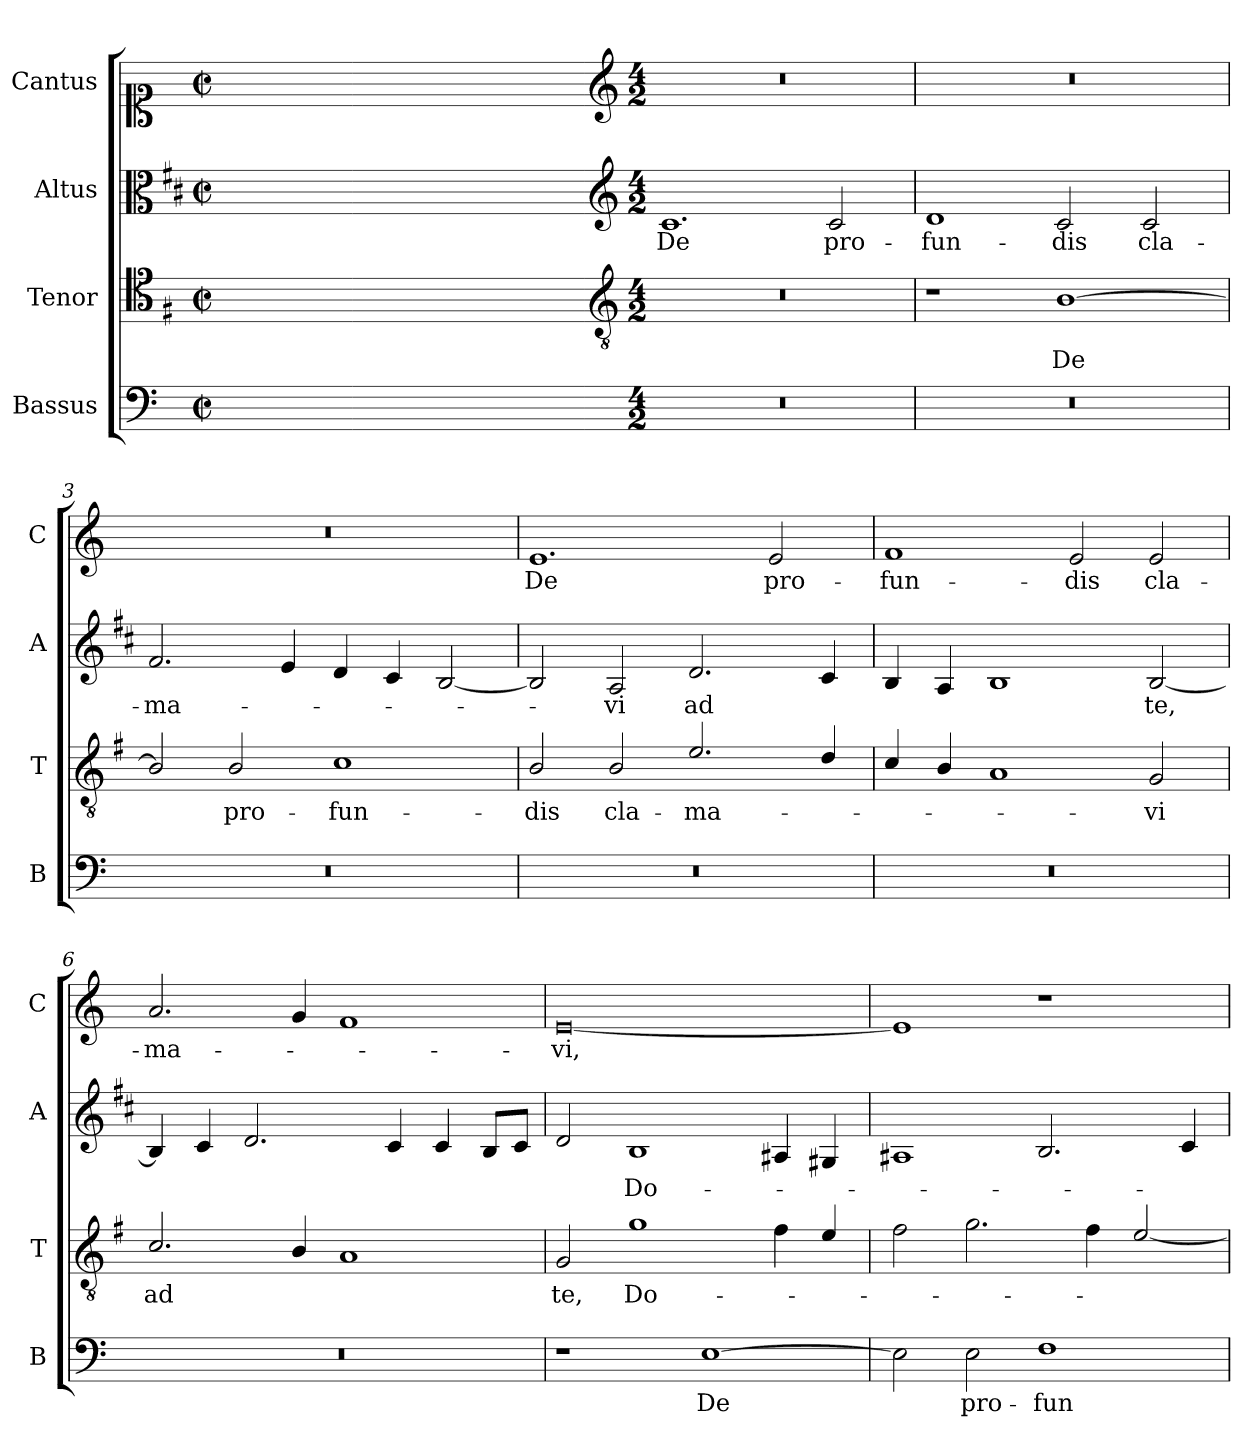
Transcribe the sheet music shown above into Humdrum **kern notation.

**kern	**text	**kern	**text	**kern	**text	**kern	**text
*part4	*part4	*part3	*part3	*part2	*part2	*part1	*part1
*staff4	*staff4	*staff3	*staff3	*staff2	*staff2	*staff1	*staff1
*I"Bassus	*	*I"Tenor	*	*I"Altus	*	*I"Cantus	*
*I'B	*	*I'T	*	*I'A	*	*I'C	*
*clefF4	*	*clefC4	*	*clefC3	*	*clefC1	*
*	*	*ITrd4c7	*	*ITrd1c2	*	*	*
*k[]	*	*k[]	*	*k[]	*	*k[]	*
*C:	*	*C:	*	*C:	*	*C:	*
*M2/2	*	*M2/2	*	*M2/2	*	*M2/2	*
*met(c|)	*	*met(c|)	*	*met(c|)	*	*met(c|)	*
=	=	=	=	=	=	=	=
1ryy	.	1ryy	.	1ryy	.	1ryy	.
=1X-	=1X-	=1X-	=1X-	=1X-	=1X-	=1X-	=1X-
4ryy	.	4ryy	.	4ryy	.	4ryy	.
4ryy	.	4ryy	.	4ryy	.	4ryy	.
4ryy	.	4ryy	.	4ryy	.	4ryy	.
4ryy	.	4ryy	.	4ryy	.	4ryy	.
=1-	=1-	=1-	=1-	=1-	=1-	=1-	=1-
*	*	*clefGv2	*	*clefG2	*	*clefG2	*
*M4/2	*	*M4/2	*	*M4/2	*	*M4/2	*
!	!	!	!	!	!LO:LY:b	!	!
0r	.	0r	.	1.B	De	0r	.
!	!	!	!	!	!LO:LY:b	!	!
.	.	.	.	2B/	pro-	.	.
=2	=2	=2	=2	=2	=2	=2	=2
!	!	!	!	!	!LO:LY:b	!	!
0r	.	1r	.	1c	-fun-	0r	.
!	!	!	!LO:LY:b	!	!LO:LY:b	!	!
.	.	[1E	De	2B/	-dis	.	.
!	!	!	!	!	!LO:LY:b	!	!
.	.	.	.	2B/	cla-	.	.
=3	=3	=3	=3	=3	=3	=3	=3
!	!	!	!	!	!LO:LY:b	!	!
0r	.	2E/]	.	2.e/	-ma-	0r	.
!	!	!	!LO:LY:b	!	!	!	!
.	.	2E/	pro-	.	.	.	.
.	.	.	.	4d/	.	.	.
!	!	!	!LO:LY:b	!	!	!	!
.	.	1F	-fun-	4c/	.	.	.
.	.	.	.	4B/	.	.	.
.	.	.	.	[2A/	.	.	.
=4	=4	=4	=4	=4	=4	=4	=4
!	!	!	!LO:LY:b	!	!	!	!LO:LY:b
0r	.	2E/	-dis	2A/]	.	1.e	De
!	!	!	!LO:LY:b	!	!LO:LY:b	!	!
.	.	2E/	cla-	2G/	-vi	.	.
!	!	!	!LO:LY:b	!	!LO:LY:b	!	!
.	.	2.A/	-ma-	2.c/	ad	.	.
!	!	!	!	!	!	!	!LO:LY:b
.	.	.	.	.	.	2e/	pro-
.	.	4G/	.	4B/	.	.	.
!!LO:LB:g=z
=5	=5	=5	=5	=5	=5	=5	=5
!	!	!	!	!	!	!	!LO:LY:b
0r	.	4F/	.	4A/	.	1f	-fun-
.	.	4E/	.	4G/	.	.	.
.	.	1D	.	1A	.	.	.
!	!	!	!	!	!	!	!LO:LY:b
.	.	.	.	.	.	2e/	-dis
!	!	!	!LO:LY:b	!	!LO:LY:b	!	!LO:LY:b
.	.	2C/	-vi	[2A/	te,	2e/	cla-
=6	=6	=6	=6	=6	=6	=6	=6
!	!	!	!LO:LY:b	!	!	!	!LO:LY:b
0r	.	2.F/	ad	4A/]	.	2.a/	-ma-
.	.	.	.	4B/	.	.	.
.	.	.	.	2.c/	.	.	.
.	.	4E/	.	.	.	4g/	.
.	.	1D	.	.	.	1f	.
.	.	.	.	4B/	.	.	.
.	.	.	.	4B/	.	.	.
.	.	.	.	8A/L	.	.	.
.	.	.	.	8B/J	.	.	.
=7	=7	=7	=7	=7	=7	=7	=7
!	!	!	!LO:LY:b	!	!	!	!LO:LY:b
1r	.	2C/	te,	2c/	.	[0e	-vi,
!	!	!	!LO:LY:b	!	!LO:LY:b	!	!
.	.	1c	Do-	1A	Do-	.	.
!	!LO:LY:b	!	!	!	!	!	!
[1E	De	.	.	.	.	.	.
.	.	4B\	.	4G#X/	.	.	.
.	.	4A/	.	4F#X/	.	.	.
=8	=8	=8	=8	=8	=8	=8	=8
2E\]	.	2B\	.	1G#X	.	1e]	.
!	!LO:LY:b	!	!	!	!	!	!
2E\	pro-	2.c\	.	.	.	.	.
!	!LO:LY:b	!	!	!	!	!	!
1F	-fun-	.	.	2.A/	.	1r	.
.	.	4B\	.	.	.	.	.
.	.	[2A/	.	.	.	.	.
.	.	.	.	4B/	.	.	.
=	=	=	=	=	=	=	=
*-	*-	*-	*-	*-	*-	*-	*-
